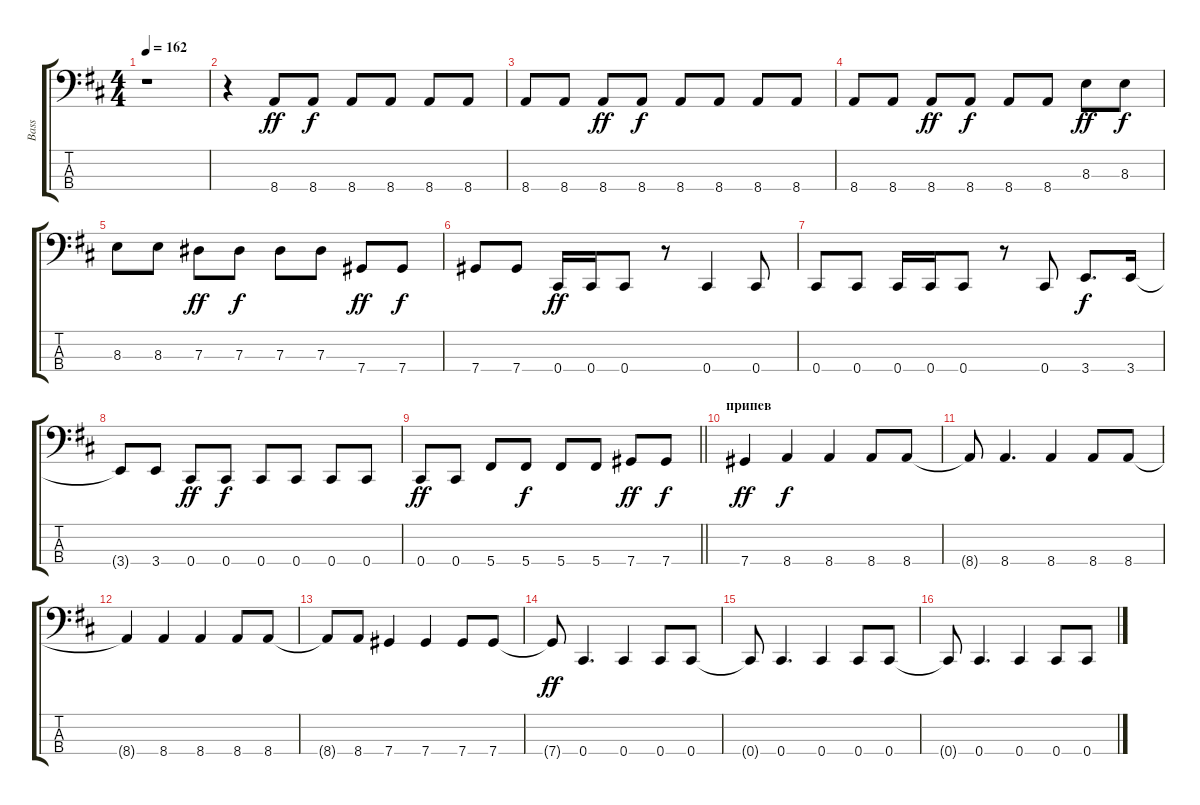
\track ("Bass" "Bass") {instrument acousticbass}
\staff {score tabs}
\tuning (Gb2 Db2 Ab1 Db1) {hide}
\ts (4 4)
\tempo 162
\clef f4
\ks bminor
r.1{dy f} |
r.4 8.4.8{dy ff} 8.4.8{dy f} 8.4.8 8.4.8 8.4.8 8.4.8 |
8.4.8 8.4.8 8.4.8{dy ff} 8.4.8{dy f} 8.4.8 8.4.8 8.4.8 8.4.8 |
8.4.8 8.4.8 8.4.8{dy ff} 8.4.8{dy f} 8.4.8 8.4.8 8.3.8{dy ff} 8.3.8{dy f} |
8.3.8 8.3.8 7.3.8{dy ff} 7.3.8{dy f} 7.3.8 7.3.8 7.4.8{dy ff} 7.4.8{dy f} |
7.4.8 7.4.8 0.4.16{dy ff} 0.4.16 0.4.8 r.8 0.4.4 0.4.8 |
0.4.8 0.4.8 0.4.16 0.4.16 0.4.8 r.8 0.4.8 3.4.8{d dy f} 3.4.16 |
3.4{t}.8 3.4.8 0.4.8{dy ff} 0.4.8{dy f} 0.4.8 0.4.8 0.4.8 0.4.8 |
\barLineRight lightlight
0.4.8{dy ff} 0.4.8 5.4.8 5.4.8{dy f} 5.4.8 5.4.8 7.4.8{dy ff} 7.4.8{dy f} |
\section ("" "припев")
7.4.4{dy ff} 8.4.4{dy f} 8.4.4 8.4.8 8.4.8 |
8.4{t}.8 8.4.4{d} 8.4.4 8.4.8 8.4.8 |
8.4{t}.4 8.4.4 8.4.4 8.4.8 8.4.8 |
8.4{t}.8 8.4.8 7.4.4 7.4.4 7.4.8 7.4.8 |
7.4{t}.8{dy ff} 0.4.4{d} 0.4.4 0.4.8 0.4.8 |
0.4{t}.8 0.4.4{d} 0.4.4 0.4.8 0.4.8 |
0.4{t}.8 0.4.4{d} 0.4.4 0.4.8 0.4.8
